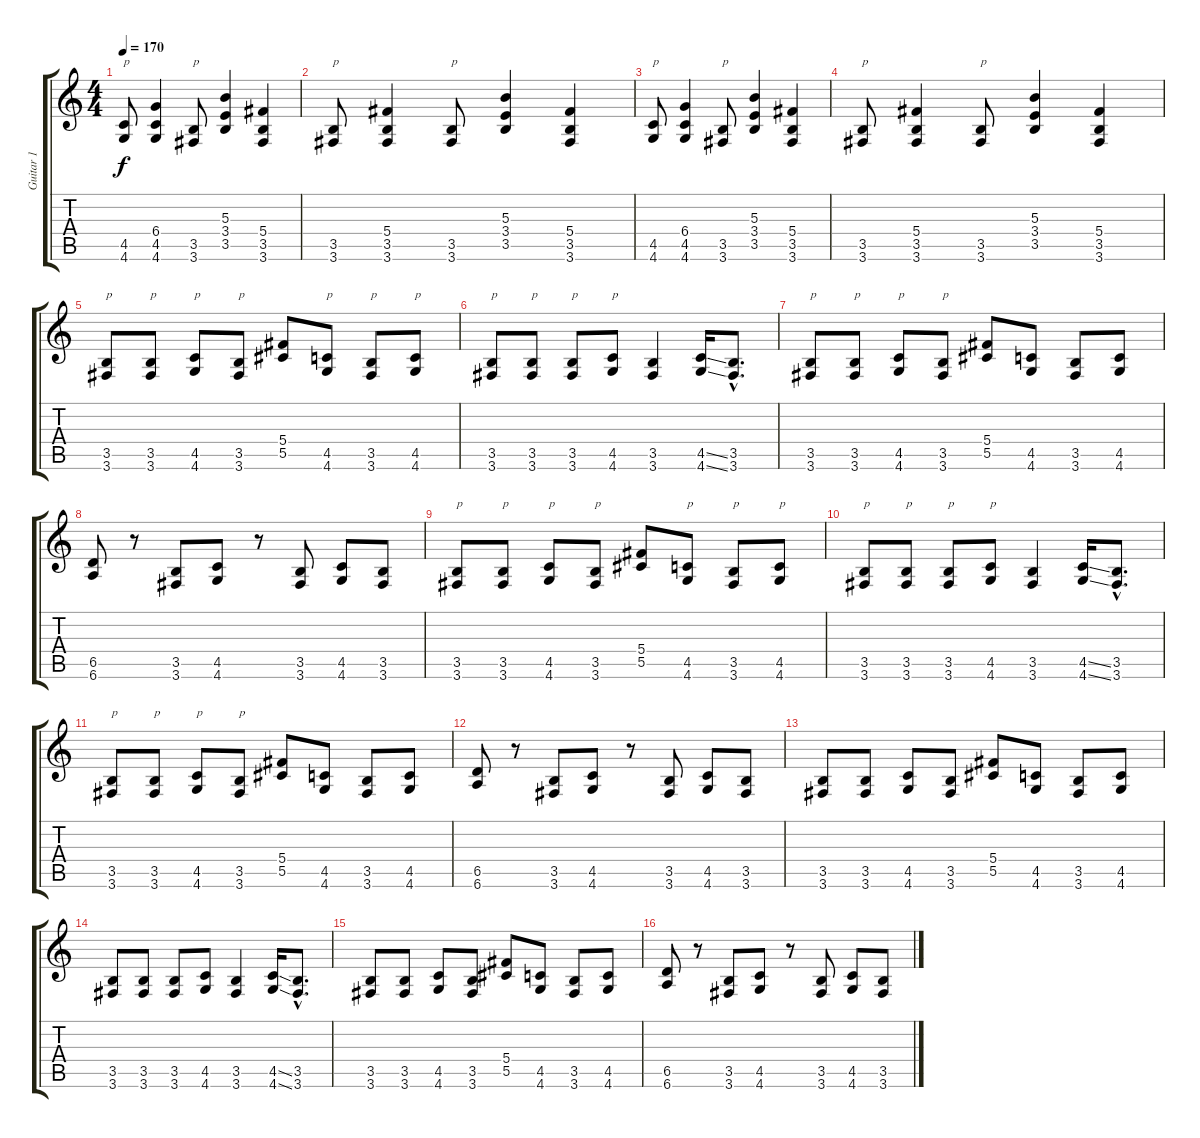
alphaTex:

\track ("Guitar 1" "Guitar 1") {instrument distortionguitar}
\staff {score tabs}
\tuning (Eb4 Bb3 Gb3 Db3 Ab2 Eb2) {hide}
\ts (4 4)
\tempo 170
\clef g2
\ks c
(4.5 4.6).8{txt "p" dy f} (6.4 4.5 4.6).4 (3.5 3.6).8{txt "p"} (5.3 3.4 3.5).4 (5.4 3.5 3.6).4 |
(3.5 3.6).8{txt "p"} (5.4 3.5 3.6).4 (3.5 3.6).8{txt "p"} (5.3 3.4 3.5).4 (5.4 3.5 3.6).4 |
(4.5 4.6).8{txt "p"} (6.4 4.5 4.6).4 (3.5 3.6).8{txt "p"} (5.3 3.4 3.5).4 (5.4 3.5 3.6).4 |
(3.5 3.6).8{txt "p"} (5.4 3.5 3.6).4 (3.5 3.6).8{txt "p"} (5.3 3.4 3.5).4 (5.4 3.5 3.6).4 |
(3.5 3.6).8{txt "p"} (3.5 3.6).8{txt "p"} (4.5 4.6).8{txt "p"} (3.5 3.6).8{txt "p"} (5.4 5.5).8 (4.5 4.6).8{txt "p"} (3.5 3.6).8{txt "p"} (4.5 4.6).8{txt "p"} |
(3.5 3.6).8{txt "p"} (3.5 3.6).8{txt "p"} (3.5 3.6).8{txt "p"} (4.5 4.6).8{txt "p"} (3.5 3.6).4 (4.5{ss} 4.6{ss}).16 (3.5{hac} 3.6{hac}).8{d} |
(3.5 3.6).8{txt "p"} (3.5 3.6).8{txt "p"} (4.5 4.6).8{txt "p"} (3.5 3.6).8{txt "p"} (5.4 5.5).8 (4.5 4.6).8 (3.5 3.6).8 (4.5 4.6).8 |
(6.5 6.6).8 r.8 (3.5 3.6).8 (4.5 4.6).8 r.8 (3.5 3.6).8 (4.5 4.6).8 (3.5 3.6).8 |
(3.5 3.6).8{txt "p"} (3.5 3.6).8{txt "p"} (4.5 4.6).8{txt "p"} (3.5 3.6).8{txt "p"} (5.4 5.5).8 (4.5 4.6).8{txt "p"} (3.5 3.6).8{txt "p"} (4.5 4.6).8{txt "p"} |
(3.5 3.6).8{txt "p"} (3.5 3.6).8{txt "p"} (3.5 3.6).8{txt "p"} (4.5 4.6).8{txt "p"} (3.5 3.6).4 (4.5{ss} 4.6{ss}).16 (3.5{hac} 3.6{hac}).8{d} |
(3.5 3.6).8{txt "p"} (3.5 3.6).8{txt "p"} (4.5 4.6).8{txt "p"} (3.5 3.6).8{txt "p"} (5.4 5.5).8 (4.5 4.6).8 (3.5 3.6).8 (4.5 4.6).8 |
(6.5 6.6).8 r.8 (3.5 3.6).8 (4.5 4.6).8 r.8 (3.5 3.6).8 (4.5 4.6).8 (3.5 3.6).8 |
(3.5 3.6).8 (3.5 3.6).8 (4.5 4.6).8 (3.5 3.6).8 (5.4 5.5).8 (4.5 4.6).8 (3.5 3.6).8 (4.5 4.6).8 |
(3.5 3.6).8 (3.5 3.6).8 (3.5 3.6).8 (4.5 4.6).8 (3.5 3.6).4 (4.5{ss} 4.6{ss}).16 (3.5{hac} 3.6{hac}).8{d} |
(3.5 3.6).8 (3.5 3.6).8 (4.5 4.6).8 (3.5 3.6).8 (5.4 5.5).8 (4.5 4.6).8 (3.5 3.6).8 (4.5 4.6).8 |
(6.5 6.6).8 r.8 (3.5 3.6).8 (4.5 4.6).8 r.8 (3.5 3.6).8 (4.5 4.6).8 (3.5 3.6).8
